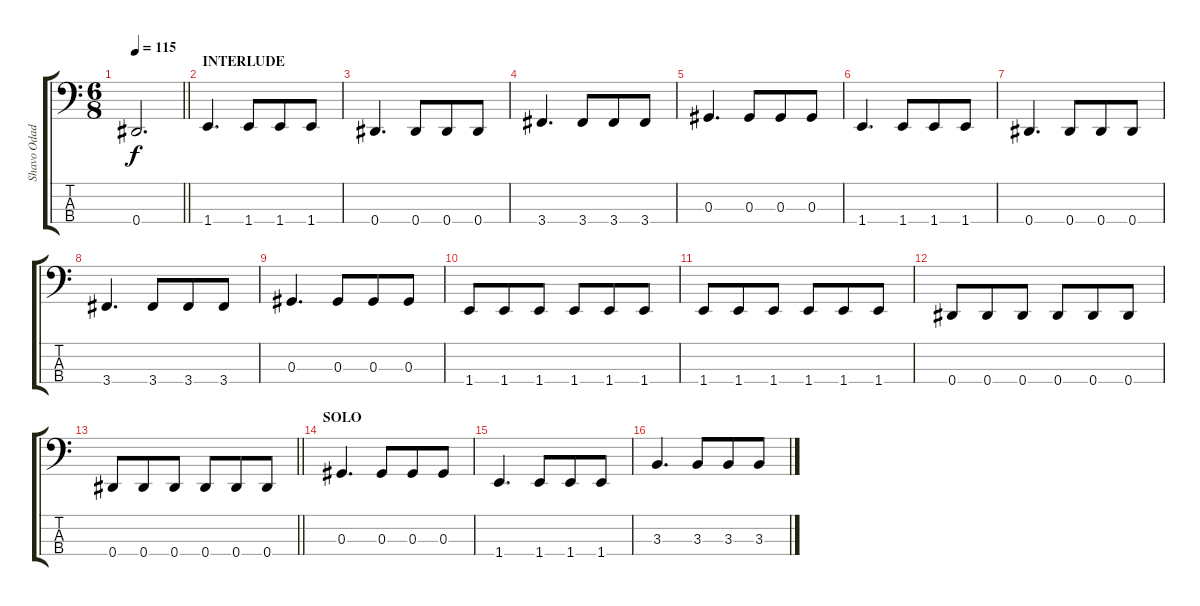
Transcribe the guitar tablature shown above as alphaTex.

\track ("Shavo Odadjin" "Shavo Odad") {instrument electricbassfinger}
\staff {score tabs}
\tuning (Gb2 Db2 Ab1 Eb1) {hide}
\ts (6 8)
\tempo 115
\clef f4
\barLineRight lightlight
\ks c
0.4.2{d dy f} |
\section ("" "INTERLUDE")
1.4.4{d} 1.4.8 1.4.8 1.4.8 |
0.4.4{d} 0.4.8 0.4.8 0.4.8 |
3.4.4{d} 3.4.8 3.4.8 3.4.8 |
0.3.4{d} 0.3.8 0.3.8 0.3.8 |
1.4.4{d} 1.4.8 1.4.8 1.4.8 |
0.4.4{d} 0.4.8 0.4.8 0.4.8 |
3.4.4{d} 3.4.8 3.4.8 3.4.8 |
0.3.4{d} 0.3.8 0.3.8 0.3.8 |
1.4.8 1.4.8 1.4.8 1.4.8 1.4.8 1.4.8 |
1.4.8 1.4.8 1.4.8 1.4.8 1.4.8 1.4.8 |
0.4.8 0.4.8 0.4.8 0.4.8 0.4.8 0.4.8 |
\barLineRight lightlight
0.4.8 0.4.8 0.4.8 0.4.8 0.4.8 0.4.8 |
\section ("" "SOLO")
0.3.4{d} 0.3.8 0.3.8 0.3.8 |
1.4.4{d} 1.4.8 1.4.8 1.4.8 |
3.3.4{d} 3.3.8 3.3.8 3.3.8
